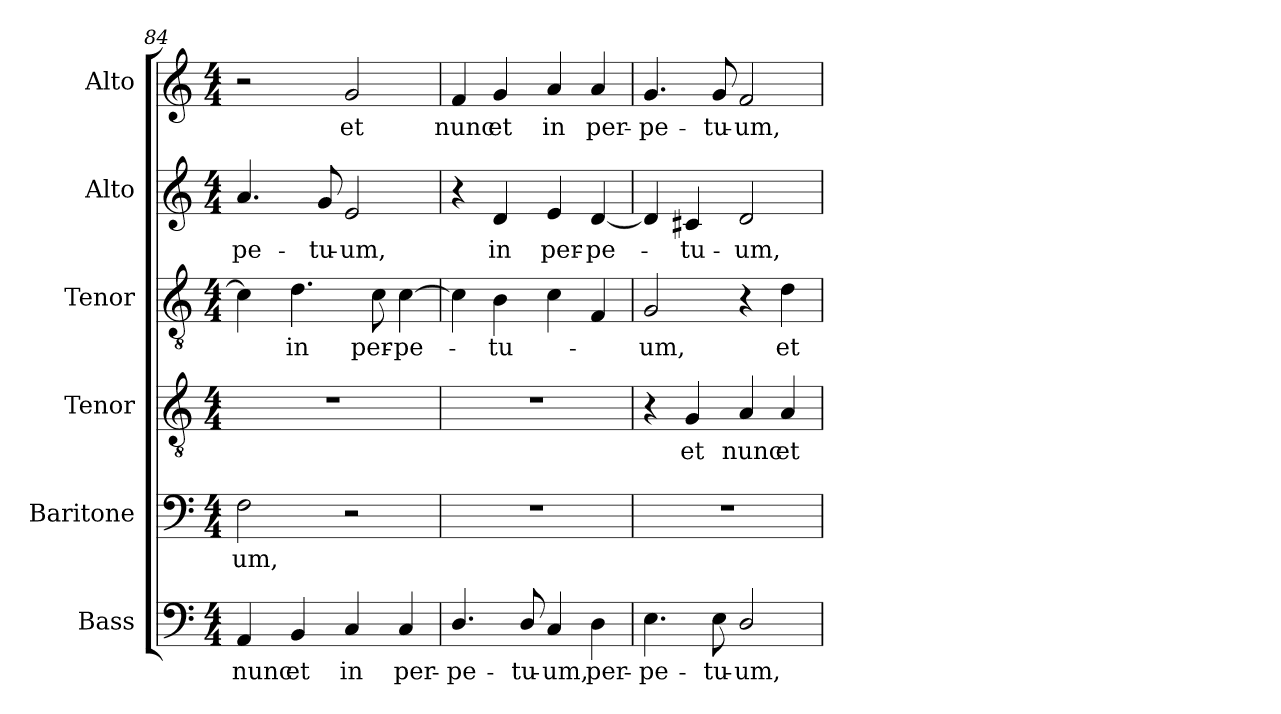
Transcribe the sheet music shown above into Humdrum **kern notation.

**kern	**text	**kern	**text	**kern	**text	**kern	**text	**kern	**text	**kern	**text
*part6	*part6	*part5	*part5	*part4	*part4	*part3	*part3	*part2	*part2	*part1	*part1
*staff6	*staff6	*staff5	*staff5	*staff4	*staff4	*staff3	*staff3	*staff2	*staff2	*staff1	*staff1
*I"Bass	*	*I"Baritone	*	*I"Tenor	*	*I"Tenor	*	*I"Alto	*	*I"Alto	*
*I'B.	*	*I'Bar.	*	*I'T.	*	*I'T.	*	*I'A.	*	*	*
*clefF4	*	*clefF4	*	*clefGv2	*	*clefGv2	*	*clefG2	*	*clefG2	*
*	*	*	*	*ITrd7c12	*	*ITrd7c12	*	*	*	*	*
*k[]	*	*k[]	*	*k[]	*	*k[]	*	*k[]	*	*k[]	*
*C:	*	*C:	*	*C:	*	*C:	*	*C:	*	*C:	*
*M4/4	*	*M4/4	*	*M4/4	*	*M4/4	*	*M4/4	*	*M4/4	*
=84	=84	=84	=84	=84	=84	=84	=84	=84	=84	=84	=84
!	!LO:LY:b:color=#000000	!	!	!	!	!	!	!	!	!	!
!	!	!	!LO:LY:b:color=#000000	!	!	!	!	!	!	!	!
!	!	!	!	!	!	!	!	!	!LO:LY:b:color=#000000	!	!
4AAi/	nunc	2Fi\	-um,	1r	.	4Ci\]	.	4.ai/	-pe-	2r	.
!	!LO:LY:b:color=#000000	!	!	!	!	!	!	!	!	!	!
!	!	!	!	!	!	!	!LO:LY:b:color=#000000	!	!	!	!
4BBi/	et	.	.	.	.	4.Di\	in	.	.	.	.
!	!	!	!	!	!	!	!	!	!LO:LY:b:color=#000000	!	!
.	.	.	.	.	.	.	.	8gi/	-tu-	.	.
!	!LO:LY:b:color=#000000	!	!	!	!	!	!	!	!	!	!
!	!	!	!	!	!	!	!	!	!LO:LY:b:color=#000000	!	!
!	!	!	!	!	!	!	!	!	!	!	!LO:LY:b:color=#000000
4Ci/	in	2r	.	.	.	.	.	2ei/	-um,	2gi/	et
!	!	!	!	!	!	!	!LO:LY:b:color=#000000	!	!	!	!
.	.	.	.	.	.	8Ci\	per-	.	.	.	.
!	!LO:LY:b:color=#000000	!	!	!	!	!	!	!	!	!	!
!	!	!	!	!	!	!	!LO:LY:b:color=#000000	!	!	!	!
4Ci/	per-	.	.	.	.	[4Ci\	-pe-	.	.	.	.
=85	=85	=85	=85	=85	=85	=85	=85	=85	=85	=85	=85
!	!LO:LY:b:color=#000000	!	!	!	!	!	!	!	!	!	!
!	!	!	!	!	!	!	!	!	!	!	!LO:LY:b:color=#000000
4.Di/	-pe-	1r	.	1r	.	4Ci\]	.	4r	.	4fi/	nunc
!	!	!	!	!	!	!	!LO:LY:b:color=#000000	!	!	!	!
!	!	!	!	!	!	!	!	!	!LO:LY:b:color=#000000	!	!
!	!	!	!	!	!	!	!	!	!	!	!LO:LY:b:color=#000000
.	.	.	.	.	.	4BBi\	-tu-	4di/	in	4gi/	et
!	!LO:LY:b:color=#000000	!	!	!	!	!	!	!	!	!	!
8Di/	-tu-	.	.	.	.	.	.	.	.	.	.
!	!LO:LY:b:color=#000000	!	!	!	!	!	!	!	!	!	!
!	!	!	!	!	!	!	!	!	!LO:LY:b:color=#000000	!	!
!	!	!	!	!	!	!	!	!	!	!	!LO:LY:b:color=#000000
4Ci/	-um,	.	.	.	.	4Ci\	.	4ei/	per-	4ai/	in
!	!LO:LY:b:color=#000000	!	!	!	!	!	!	!	!	!	!
!	!	!	!	!	!	!	!	!	!LO:LY:b:color=#000000	!	!
!	!	!	!	!	!	!	!	!	!	!	!LO:LY:b:color=#000000
4Di\	per-	.	.	.	.	4FFi/	.	[4di/	-pe-	4ai/	per-
=86	=86	=86	=86	=86	=86	=86	=86	=86	=86	=86	=86
!	!LO:LY:b:color=#000000	!	!	!	!	!	!	!	!	!	!
!	!	!	!	!	!	!	!LO:LY:b:color=#000000	!	!	!	!
!	!	!	!	!	!	!	!	!	!	!	!LO:LY:b:color=#000000
4.Ei\	-pe-	1r	.	4r	.	2GGi/	-um,	4di/]	.	4.gi/	-pe-
!	!	!	!	!	!LO:LY:b:color=#000000	!	!	!	!	!	!
!	!	!	!	!	!	!	!	!	!LO:LY:b:color=#000000	!	!
.	.	.	.	4GGi/	et	.	.	4c#Xi/	-tu-	.	.
!	!LO:LY:b:color=#000000	!	!	!	!	!	!	!	!	!	!
!	!	!	!	!	!	!	!	!	!	!	!LO:LY:b:color=#000000
8Ei\	-tu-	.	.	.	.	.	.	.	.	8gi/	-tu-
!	!LO:LY:b:color=#000000	!	!	!	!	!	!	!	!	!	!
!	!	!	!	!	!LO:LY:b:color=#000000	!	!	!	!	!	!
!	!	!	!	!	!	!	!	!	!LO:LY:b:color=#000000	!	!
!	!	!	!	!	!	!	!	!	!	!	!LO:LY:b:color=#000000
2Di/	-um,	.	.	4AAi/	nunc	4r	.	2di/	-um,	2fi/	-um,
!	!	!	!	!	!LO:LY:b:color=#000000	!	!	!	!	!	!
!	!	!	!	!	!	!	!LO:LY:b:color=#000000	!	!	!	!
.	.	.	.	4AAi/	et	4Di\	et	.	.	.	.
=	=	=	=	=	=	=	=	=	=	=	=
*-	*-	*-	*-	*-	*-	*-	*-	*-	*-	*-	*-
